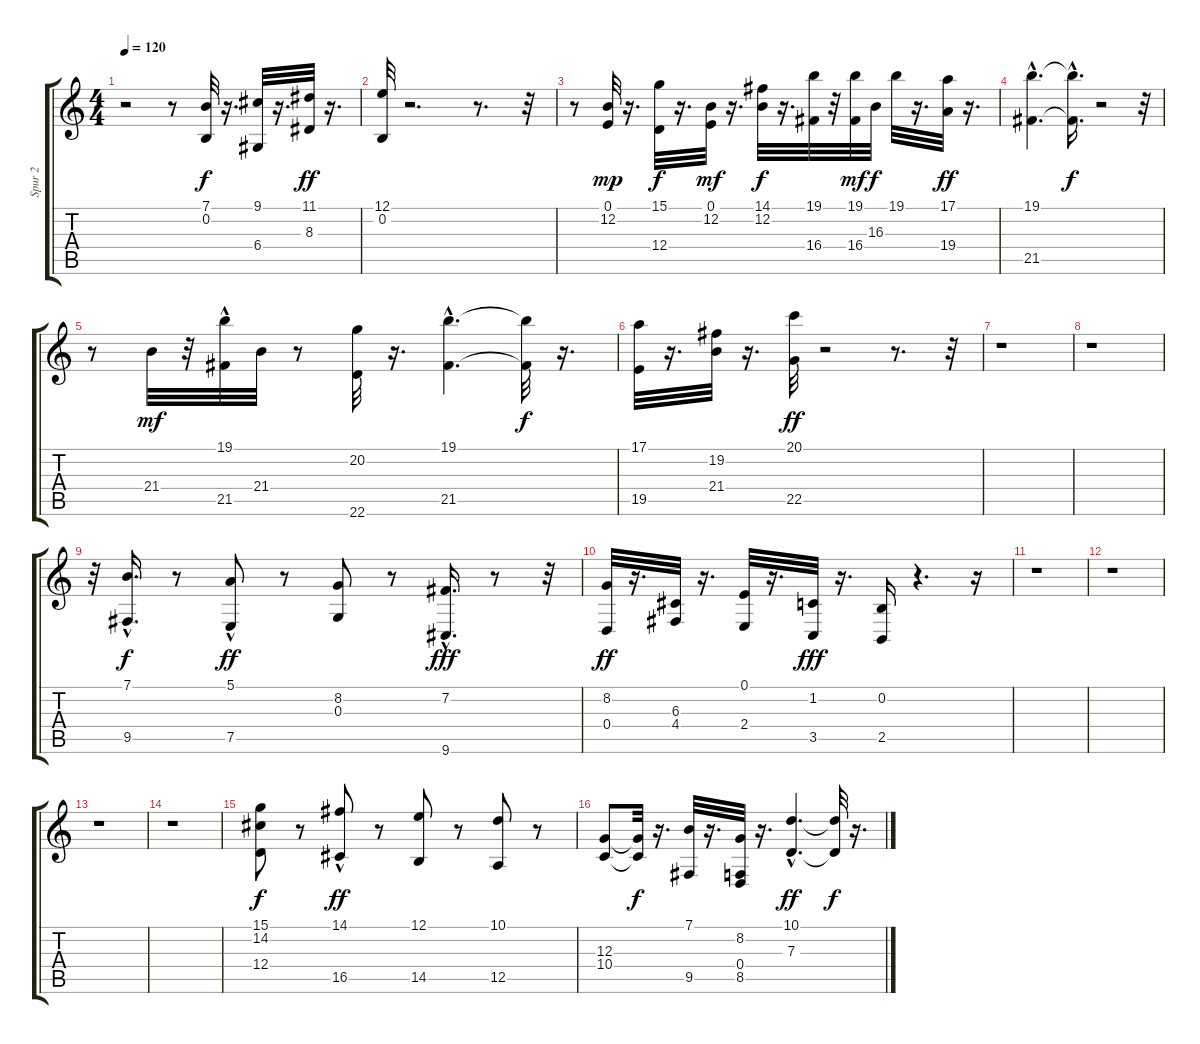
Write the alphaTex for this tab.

\track ("Spur 2" "Spur 2") {instrument trumpet}
\staff {score tabs}
\tuning (E4 B3 G3 D3 A2 E2) {hide}
\ts (4 4)
\tempo 120
\clef g2
\ks c
r.2{dy f} r.8 (7.1 0.2).32{instrument brasssection} r.16{d} (9.1 6.4).32 r.16{d} (11.1 8.3).32{dy ff} r.16{d} |
(12.1 0.2).32 r.2{d} r.8{d} r.32 |
r.8 (0.1 12.2).32{dy mp} r.16{d} (15.1 12.4).32{dy f} r.16{d} (0.1 12.2).32{dy mf} r.16{d} (14.1 12.2).32{dy f} r.16{d} (19.1 16.4).32 r.32 (19.1 16.4).32{dy mf} 16.3.32{dy f} 19.1.32 r.16{d} (17.1 19.4).32{dy ff} r.16{d} |
(19.1{hac} 21.5{hac}).4{d} (19.1{t} 21.5{hac t}).16{d dy f} r.2 r.32 |
r.8 21.4.32{dy mf} r.32 (19.1{hac} 21.5).32 21.4.32 r.8 (20.2 22.6).32 r.16{d} (19.1{hac} 21.5{hac}).4{d} (19.1{t} 21.5{t}).32{dy f} r.16{d} |
(17.1 19.5).32 r.16{d} (19.2 21.4).32 r.16{d} (20.1 22.5).32{dy ff} r.2 r.8{d} r.32 |
r.1 |
r.1 |
r.32 (7.1{hac} 9.5).16{d dy f} r.8 (5.1 7.5{hac}).8{dy ff} r.8 (8.2 0.3).8 r.8 (7.2{hac} 9.6{hac}).16{d dy fff} r.8 r.32 |
(8.2 0.4).32{dy ff} r.16{d} (6.3 4.4).32 r.16{d} (0.1 2.4).32 r.16{d} (1.2 3.5).32{dy fff} r.16{d} (0.2 2.5).16 r.4{d} r.16 |
r.1 |
r.1 |
r.1 |
r.1 |
(15.1 14.2 12.4).8{dy f} r.8 (14.1 16.5{hac}).8{dy ff} r.8 (12.1 14.5).8 r.8 (10.1 12.5).8 r.8 |
(12.3 10.4).8 (12.3{t} 10.4{t}).32{dy f} r.16{d} (7.1 9.5).32 r.16{d} (8.2 0.4 8.5).32 r.16{d} (10.1{hac} 7.3{hac}).4{d dy ff} (10.1{t} 7.3{t}).32{dy f} r.16{d}
